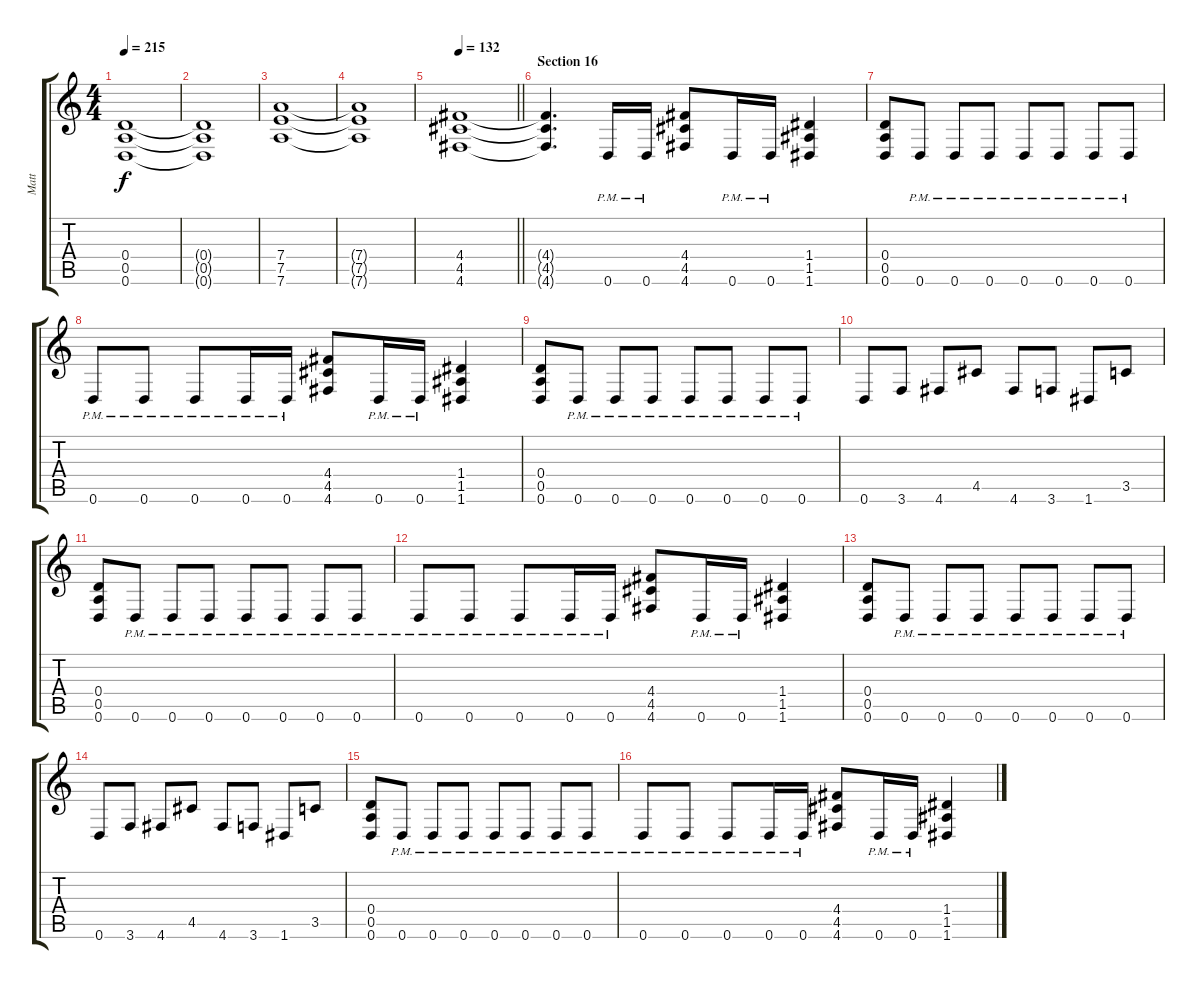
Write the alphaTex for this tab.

\track ("Matt" "Matt") {instrument distortionguitar}
\staff {score tabs}
\tuning (E4 B3 G3 D3 A2 D2) {hide}
\ts (4 4)
\tempo 215
\clef g2
\ks c
(0.4 0.5 0.6).1{dy f} |
(0.4{t} 0.5{t} 0.6{t}).1 |
(7.4 7.5 7.6).1 |
(7.4{t} 7.5{t} 7.6{t}).1 |
\tempo 132
\barLineRight lightlight
(4.4 4.5 4.6).1 |
\section ("" "Section 16")
(4.4{t} 4.5{t} 4.6{t}).4{d} 0.6{pm}.16 0.6{pm}.16 (4.4 4.5 4.6).8 0.6{pm}.16 0.6{pm}.16 (1.4 1.5 1.6).4 |
(0.4 0.5 0.6).8 0.6{pm}.8 0.6{pm}.8 0.6{pm}.8 0.6{pm}.8 0.6{pm}.8 0.6{pm}.8 0.6{pm}.8 |
0.6{pm}.8 0.6{pm}.8 0.6{pm}.8 0.6{pm}.16 0.6{pm}.16 (4.4 4.5 4.6).8 0.6{pm}.16 0.6{pm}.16 (1.4 1.5 1.6).4 |
(0.4 0.5 0.6).8 0.6{pm}.8 0.6{pm}.8 0.6{pm}.8 0.6{pm}.8 0.6{pm}.8 0.6{pm}.8 0.6{pm}.8 |
0.6.8 3.6.8 4.6.8 4.5.8 4.6.8 3.6.8 1.6.8 3.5.8 |
(0.4 0.5 0.6).8 0.6{pm}.8 0.6{pm}.8 0.6{pm}.8 0.6{pm}.8 0.6{pm}.8 0.6{pm}.8 0.6{pm}.8 |
0.6{pm}.8 0.6{pm}.8 0.6{pm}.8 0.6{pm}.16 0.6{pm}.16 (4.4 4.5 4.6).8 0.6{pm}.16 0.6{pm}.16 (1.4 1.5 1.6).4 |
(0.4 0.5 0.6).8 0.6{pm}.8 0.6{pm}.8 0.6{pm}.8 0.6{pm}.8 0.6{pm}.8 0.6{pm}.8 0.6{pm}.8 |
0.6.8 3.6.8 4.6.8 4.5.8 4.6.8 3.6.8 1.6.8 3.5.8 |
(0.4 0.5 0.6).8 0.6{pm}.8 0.6{pm}.8 0.6{pm}.8 0.6{pm}.8 0.6{pm}.8 0.6{pm}.8 0.6{pm}.8 |
0.6{pm}.8 0.6{pm}.8 0.6{pm}.8 0.6{pm}.16 0.6{pm}.16 (4.4 4.5 4.6).8 0.6{pm}.16 0.6{pm}.16 (1.4 1.5 1.6).4
